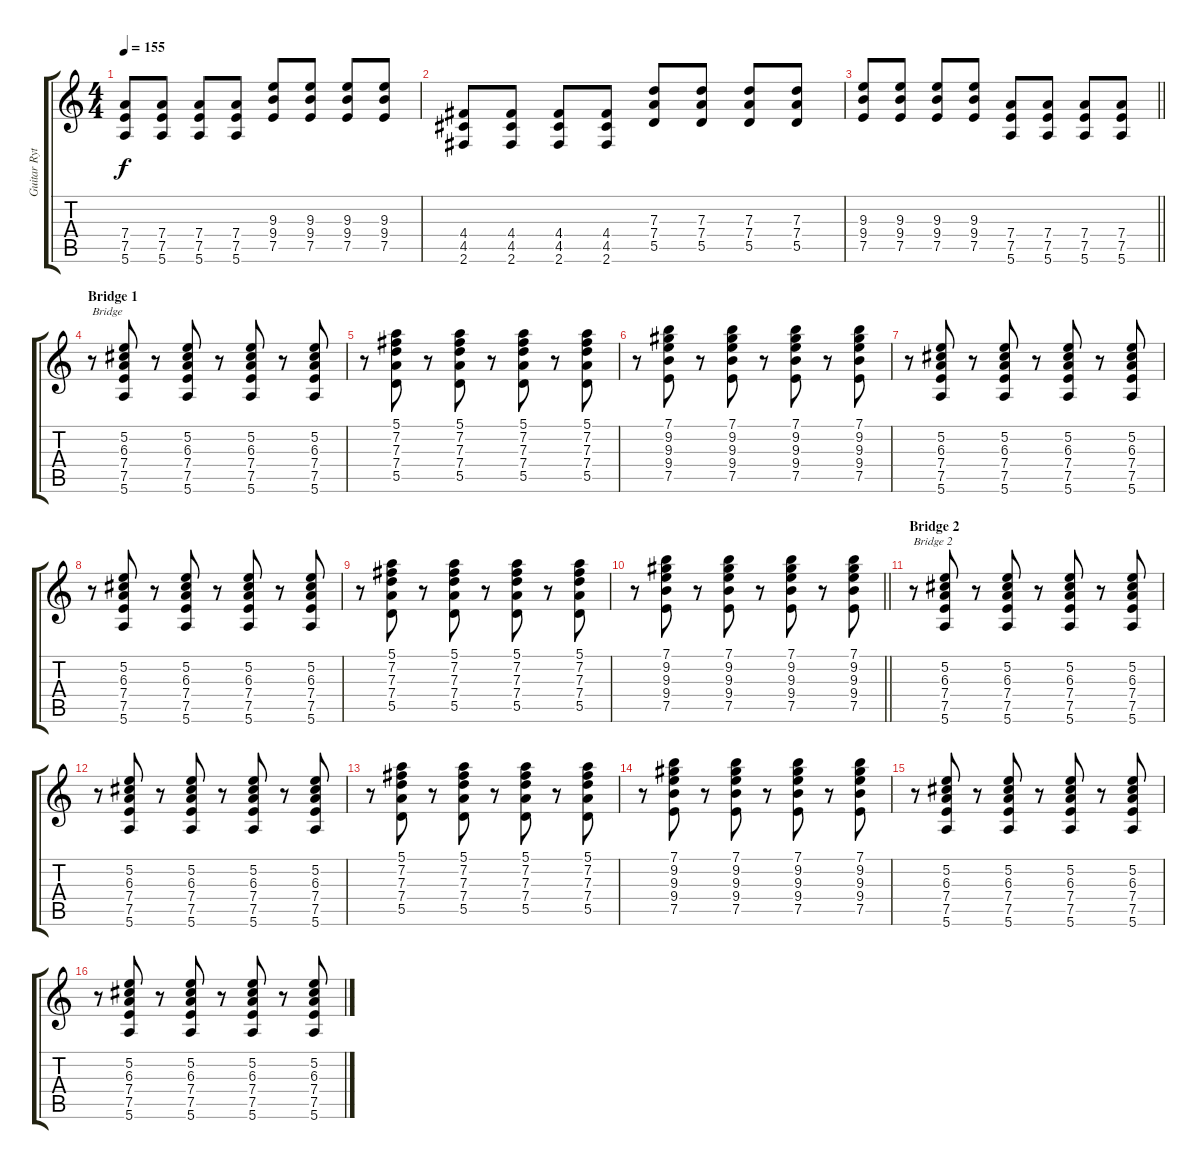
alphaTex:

\track ("Guitar Rythm" "Guitar Ryt") {instrument electricguitarjazz}
\staff {score tabs}
\tuning (E4 B3 G3 D3 A2 E2) {hide}
\ts (4 4)
\tempo 155
\clef g2
\ks c
(7.4 7.5 5.6).8{dy f} (7.4 7.5 5.6).8 (7.4 7.5 5.6).8 (7.4 7.5 5.6).8 (9.3 9.4 7.5).8 (9.3 9.4 7.5).8 (9.3 9.4 7.5).8 (9.3 9.4 7.5).8 |
(4.4 4.5 2.6).8 (4.4 4.5 2.6).8 (4.4 4.5 2.6).8 (4.4 4.5 2.6).8 (7.3 7.4 5.5).8 (7.3 7.4 5.5).8 (7.3 7.4 5.5).8 (7.3 7.4 5.5).8 |
\barLineRight lightlight
(9.3 9.4 7.5).8 (9.3 9.4 7.5).8 (9.3 9.4 7.5).8 (9.3 9.4 7.5).8 (7.4 7.5 5.6).8 (7.4 7.5 5.6).8 (7.4 7.5 5.6).8 (7.4 7.5 5.6).8 |
\section ("" "Bridge 1")
r.8{txt "Bridge"} (5.2 6.3 7.4 7.5 5.6).8{instrument electricguitarclean} r.8 (5.2 6.3 7.4 7.5 5.6).8 r.8 (5.2 6.3 7.4 7.5 5.6).8 r.8 (5.2 6.3 7.4 7.5 5.6).8 |
r.8 (5.1 7.2 7.3 7.4 5.5).8 r.8 (5.1 7.2 7.3 7.4 5.5).8 r.8 (5.1 7.2 7.3 7.4 5.5).8 r.8 (5.1 7.2 7.3 7.4 5.5).8 |
r.8 (7.1 9.2 9.3 9.4 7.5).8 r.8 (7.1 9.2 9.3 9.4 7.5).8 r.8 (7.1 9.2 9.3 9.4 7.5).8 r.8 (7.1 9.2 9.3 9.4 7.5).8 |
r.8 (5.2 6.3 7.4 7.5 5.6).8 r.8 (5.2 6.3 7.4 7.5 5.6).8 r.8 (5.2 6.3 7.4 7.5 5.6).8 r.8 (5.2 6.3 7.4 7.5 5.6).8 |
r.8 (5.2 6.3 7.4 7.5 5.6).8 r.8 (5.2 6.3 7.4 7.5 5.6).8 r.8 (5.2 6.3 7.4 7.5 5.6).8 r.8 (5.2 6.3 7.4 7.5 5.6).8 |
r.8 (5.1 7.2 7.3 7.4 5.5).8 r.8 (5.1 7.2 7.3 7.4 5.5).8 r.8 (5.1 7.2 7.3 7.4 5.5).8 r.8 (5.1 7.2 7.3 7.4 5.5).8 |
\barLineRight lightlight
r.8 (7.1 9.2 9.3 9.4 7.5).8 r.8 (7.1 9.2 9.3 9.4 7.5).8 r.8 (7.1 9.2 9.3 9.4 7.5).8 r.8 (7.1 9.2 9.3 9.4 7.5).8 |
\section ("" "Bridge 2")
r.8{txt "Bridge 2"} (5.2 6.3 7.4 7.5 5.6).8 r.8 (5.2 6.3 7.4 7.5 5.6).8 r.8 (5.2 6.3 7.4 7.5 5.6).8 r.8 (5.2 6.3 7.4 7.5 5.6).8 |
r.8 (5.2 6.3 7.4 7.5 5.6).8 r.8 (5.2 6.3 7.4 7.5 5.6).8 r.8 (5.2 6.3 7.4 7.5 5.6).8 r.8 (5.2 6.3 7.4 7.5 5.6).8 |
r.8 (5.1 7.2 7.3 7.4 5.5).8 r.8 (5.1 7.2 7.3 7.4 5.5).8 r.8 (5.1 7.2 7.3 7.4 5.5).8 r.8 (5.1 7.2 7.3 7.4 5.5).8 |
r.8 (7.1 9.2 9.3 9.4 7.5).8 r.8 (7.1 9.2 9.3 9.4 7.5).8 r.8 (7.1 9.2 9.3 9.4 7.5).8 r.8 (7.1 9.2 9.3 9.4 7.5).8 |
r.8 (5.2 6.3 7.4 7.5 5.6).8 r.8 (5.2 6.3 7.4 7.5 5.6).8 r.8 (5.2 6.3 7.4 7.5 5.6).8 r.8 (5.2 6.3 7.4 7.5 5.6).8 |
r.8 (5.2 6.3 7.4 7.5 5.6).8 r.8 (5.2 6.3 7.4 7.5 5.6).8 r.8 (5.2 6.3 7.4 7.5 5.6).8 r.8 (5.2 6.3 7.4 7.5 5.6).8
